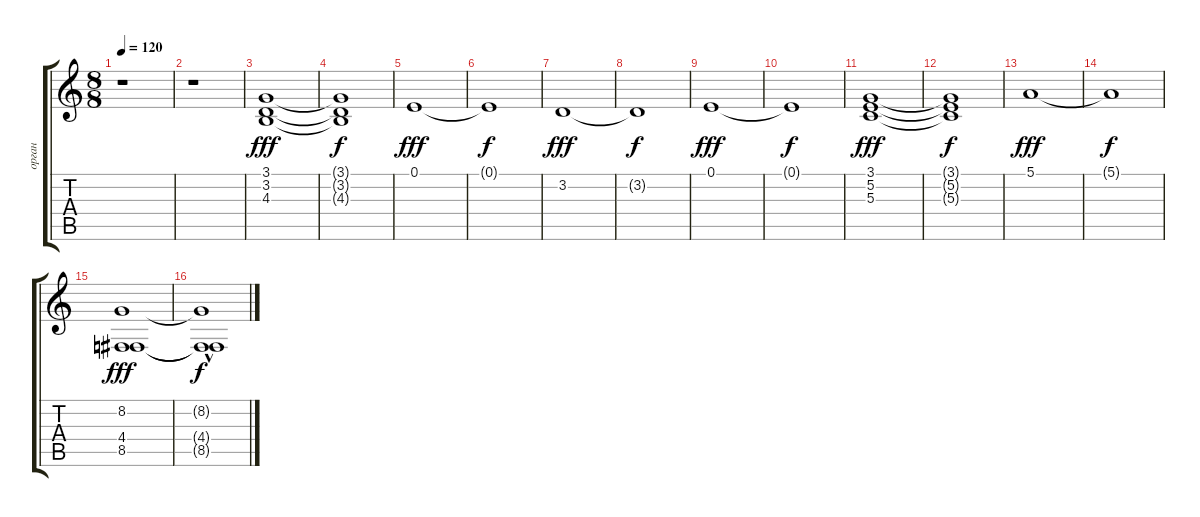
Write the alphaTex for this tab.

\track ("орган" "орган") {instrument rockorgan}
\staff {score tabs}
\tuning (E4 B3 G3 D3 A2 E2) {hide}
\ts (8 8)
\tempo 120
\clef g2
\ks c
r.1{dy fff instrument rockorgan} |
r.1 |
(3.1 3.2 4.3).1 |
(3.1{t} 3.2{t} 4.3{t}).1{dy f} |
0.1.1{dy fff} |
0.1{t}.1{dy f} |
3.2.1{dy fff} |
3.2{t}.1{dy f} |
0.1.1{dy fff} |
0.1{t}.1{dy f} |
(3.1 5.2 5.3).1{dy fff} |
(3.1{t} 5.2{t} 5.3{t}).1{dy f} |
5.1.1{dy fff} |
5.1{t}.1{dy f} |
(8.2 4.4 8.5).1{dy fff} |
(8.2{t} 4.4{t} 8.5{hac t}).1{dy f}
